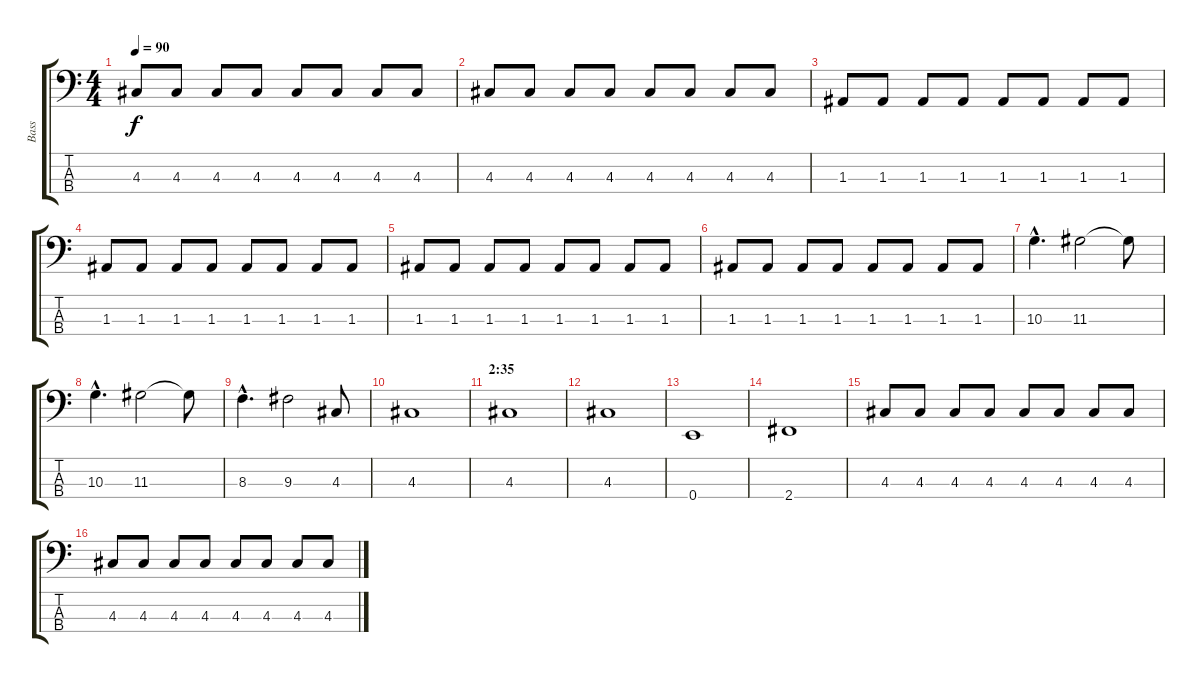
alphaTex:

\track ("Bass" "Bass") {instrument electricbassfinger}
\staff {score tabs}
\tuning (G2 D2 A1 E1) {hide}
\ts (4 4)
\tempo 90
\clef f4
\ks c
4.3.8{dy f} 4.3.8 4.3.8 4.3.8 4.3.8 4.3.8 4.3.8 4.3.8 |
4.3.8 4.3.8 4.3.8 4.3.8 4.3.8 4.3.8 4.3.8 4.3.8 |
1.3.8 1.3.8 1.3.8 1.3.8 1.3.8 1.3.8 1.3.8 1.3.8 |
1.3.8 1.3.8 1.3.8 1.3.8 1.3.8 1.3.8 1.3.8 1.3.8 |
1.3.8 1.3.8 1.3.8 1.3.8 1.3.8 1.3.8 1.3.8 1.3.8 |
1.3.8 1.3.8 1.3.8 1.3.8 1.3.8 1.3.8 1.3.8 1.3.8 |
10.3{hac}.4{d} 11.3.2 11.3{t}.8 |
10.3{hac}.4{d} 11.3.2 11.3{t}.8 |
8.3{hac}.4{d} 9.3.2 4.3.8 |
4.3.1 |
\section ("" "2:35")
4.3.1 |
4.3.1 |
0.4.1 |
2.4.1 |
4.3.8 4.3.8 4.3.8 4.3.8 4.3.8 4.3.8 4.3.8 4.3.8 |
4.3.8 4.3.8 4.3.8 4.3.8 4.3.8 4.3.8 4.3.8 4.3.8
